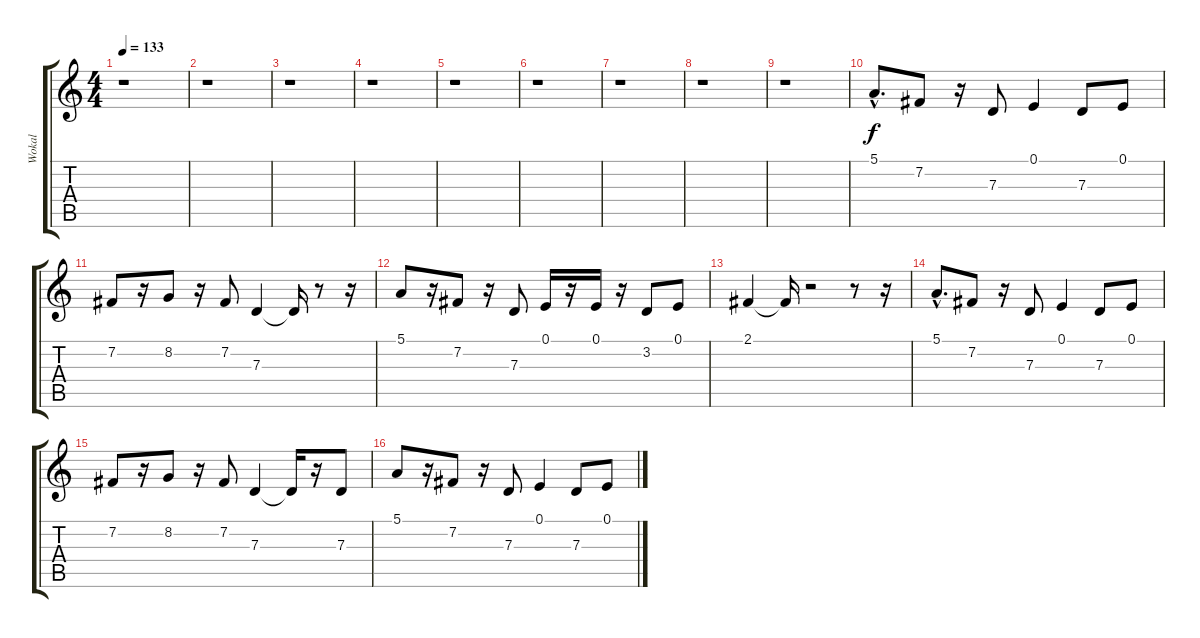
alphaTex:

\track ("Wokal" "Wokal") {instrument fx4atmosphere}
\staff {score tabs}
\tuning (E4 B3 G3 D3 A2 E2) {hide}
\ts (4 4)
\tempo 133
\clef g2
\ks c
r.1{dy f} |
r.1 |
r.1 |
r.1 |
r.1 |
r.1 |
r.1 |
r.1 |
r.1 |
5.1{hac}.8{d} 7.2.8 r.16 7.3.8 0.1.4 7.3.8 0.1.8 |
7.2.8 r.16 8.2.8 r.16 7.2.8 7.3.4 7.3{t}.16 r.8 r.16 |
5.1.8 r.16 7.2.8 r.16 7.3.8 0.1.16 r.16 0.1.16 r.16 3.2.8 0.1.8 |
2.1.4 2.1{t}.16 r.2 r.8 r.16 |
5.1{hac}.8{d} 7.2.8 r.16 7.3.8 0.1.4 7.3.8 0.1.8 |
7.2.8 r.16 8.2.8 r.16 7.2.8 7.3.4 7.3{t}.16 r.16 7.3.8 |
5.1.8 r.16 7.2.8 r.16 7.3.8 0.1.4 7.3.8 0.1.8
